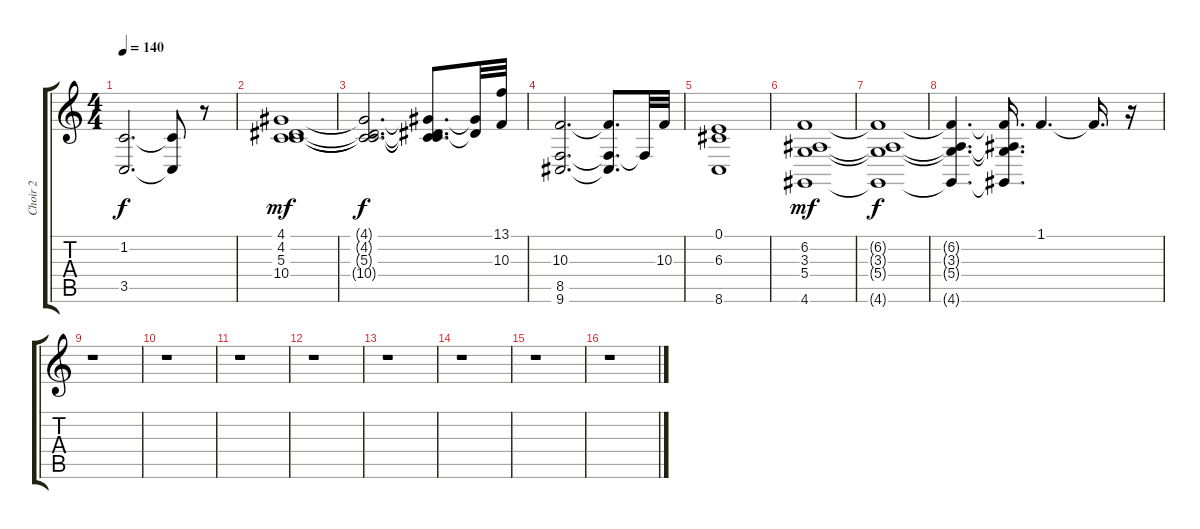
\track ("Choir 2" "Choir 2") {instrument choiraahs}
\staff {score tabs}
\tuning (E4 B3 G3 D3 A2 E2) {hide}
\ts (4 4)
\tempo 140
\clef g2
\ks c
(1.2{t} 3.5{t}).2{d dy f} (1.2{t} 3.5{t}).8 r.8 |
(4.1 4.2 5.3 10.4).1{dy mf} |
(4.1{t} 4.2{t} 5.3{t} 10.4{t}).2{d dy f} (4.1{t} 4.2{t} 5.3{t} 10.4{t}).8{d} (4.1{t} 4.2{t}).32 (13.1 10.3).32 |
(10.3 8.5 9.6).2{d} (10.3{t} 8.5{t} 9.6{t}).8{d} 8.5{t}.32 10.3.32 |
(0.1 6.3 8.6).1 |
(6.2 3.3 5.4 4.6).1{dy mf} |
(6.2{t} 3.3{t} 5.4{t} 4.6{t}).1{dy f} |
(6.2{t} 3.3{t} 5.4{t} 4.6{t}).4{d} (6.2{t} 3.3{t} 5.4{t} 4.6{t}).16{d} 1.1.4{d} 1.1{t}.16{d} r.16 |
r.1 |
r.1 |
r.1 |
r.1 |
r.1 |
r.1 |
r.1 |
r.1
